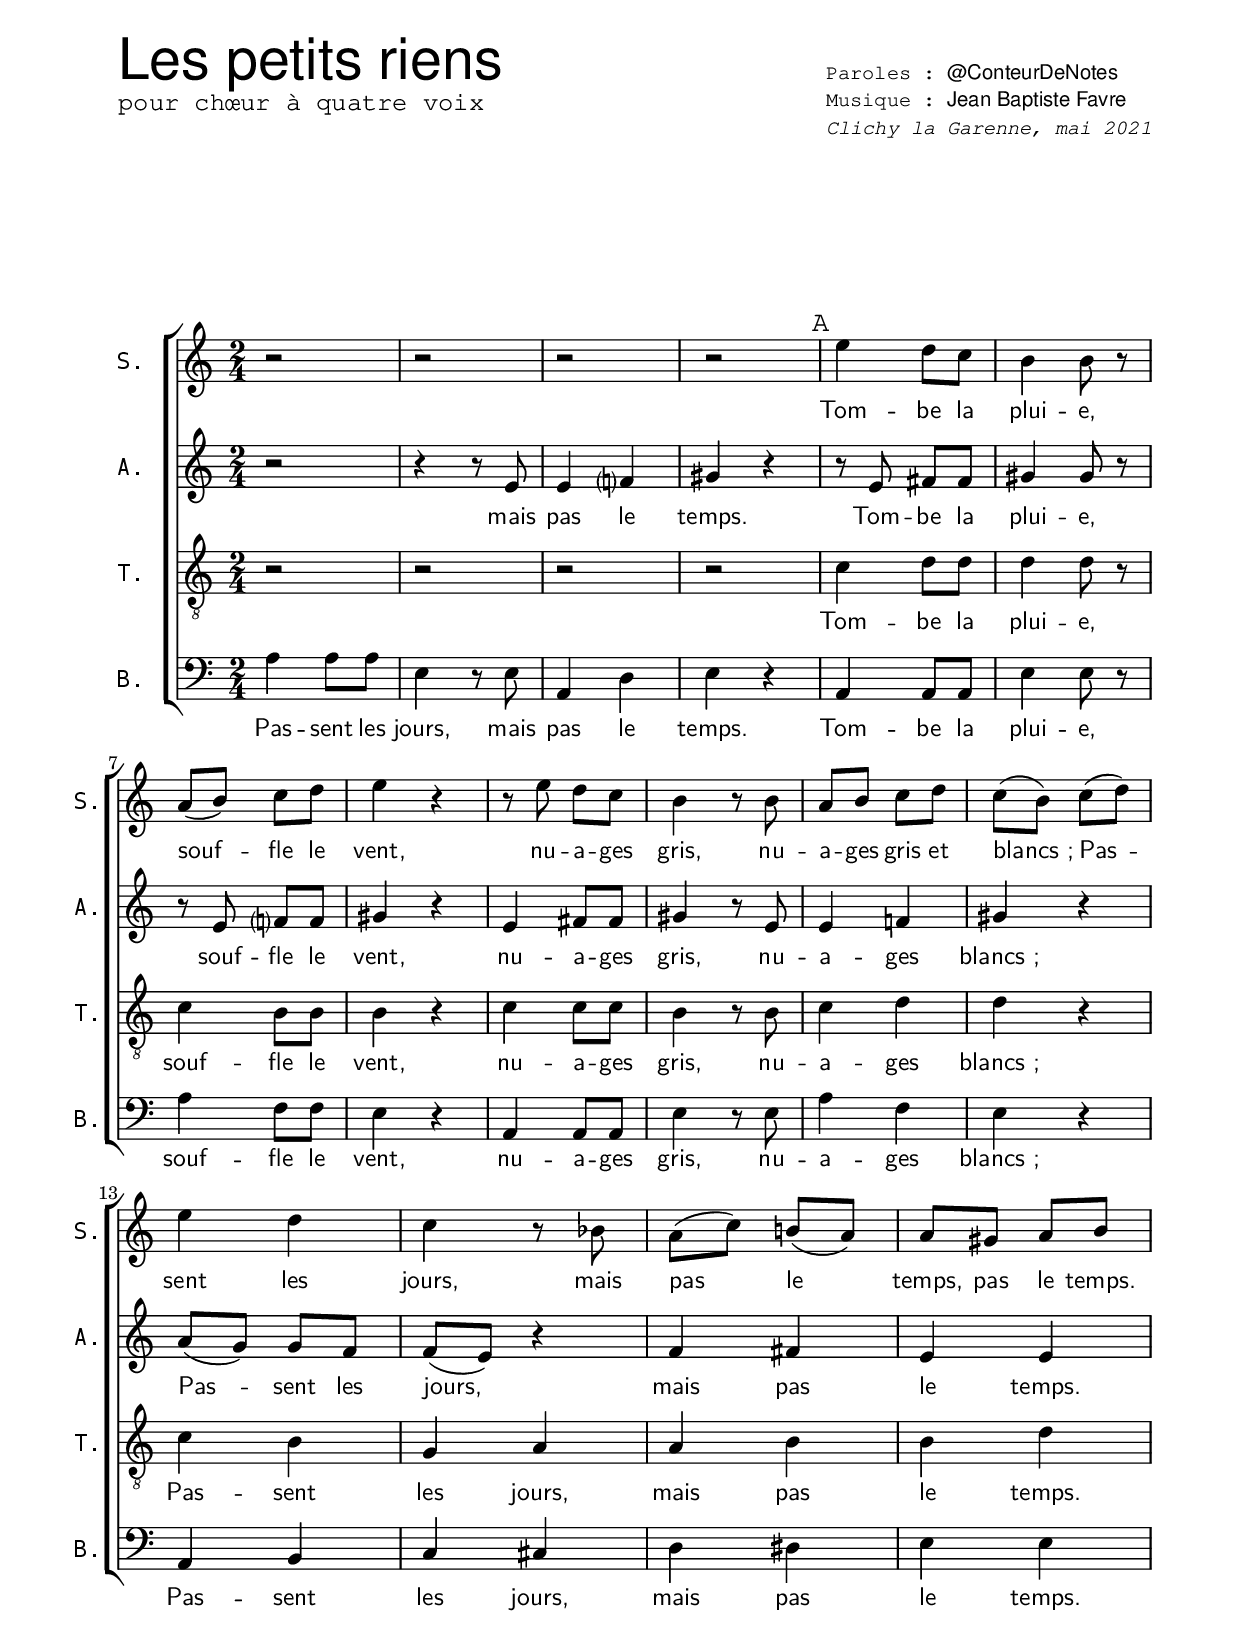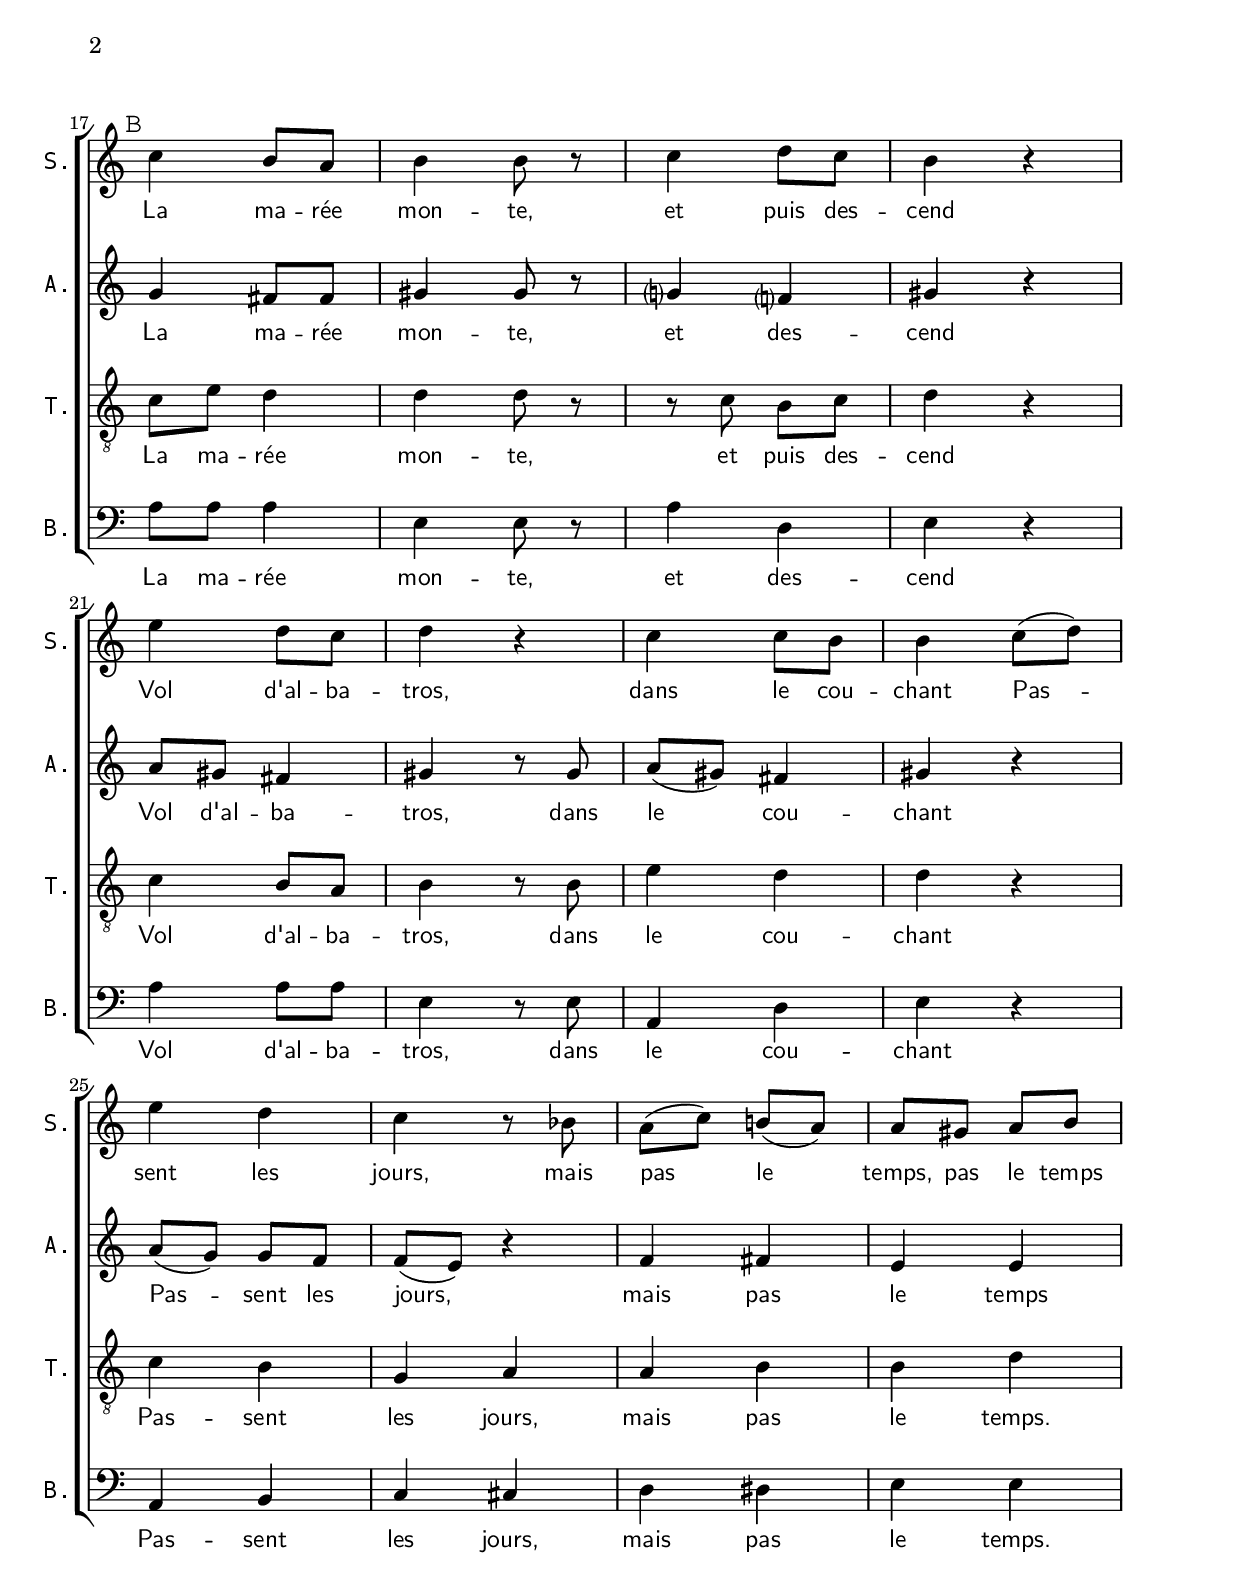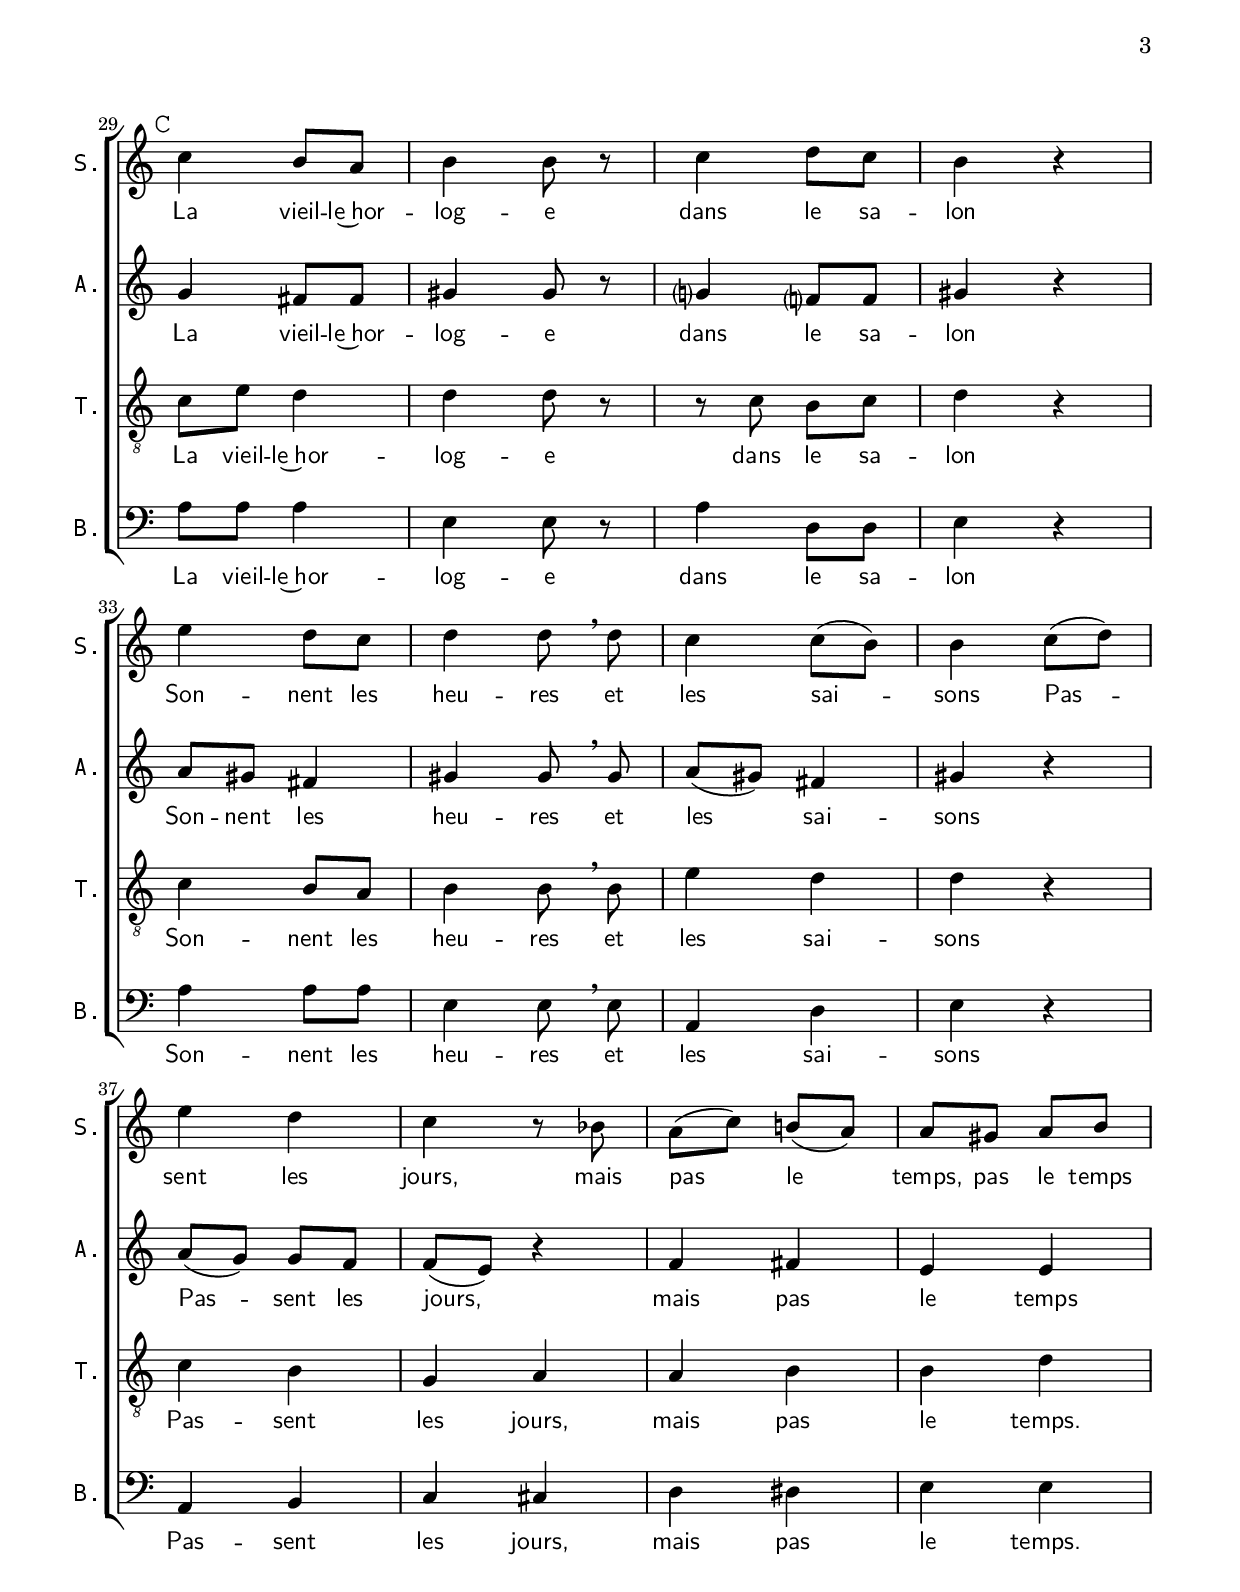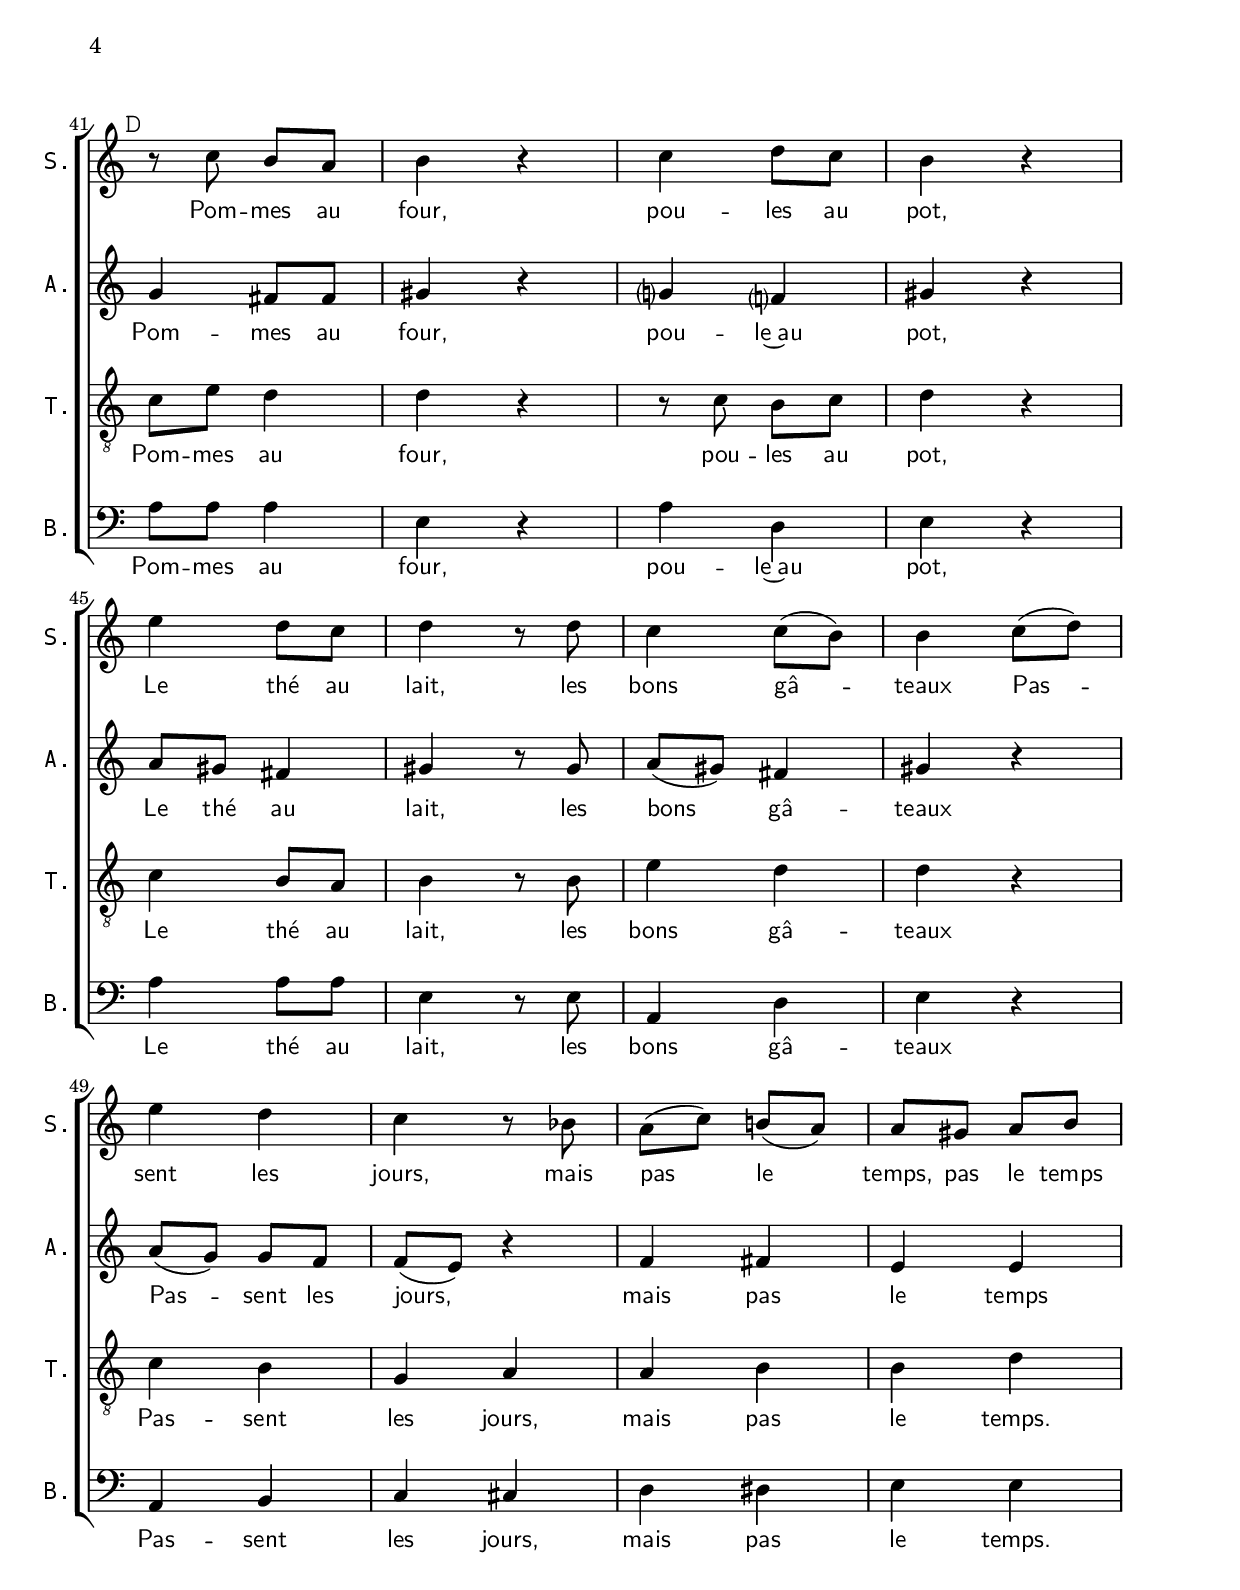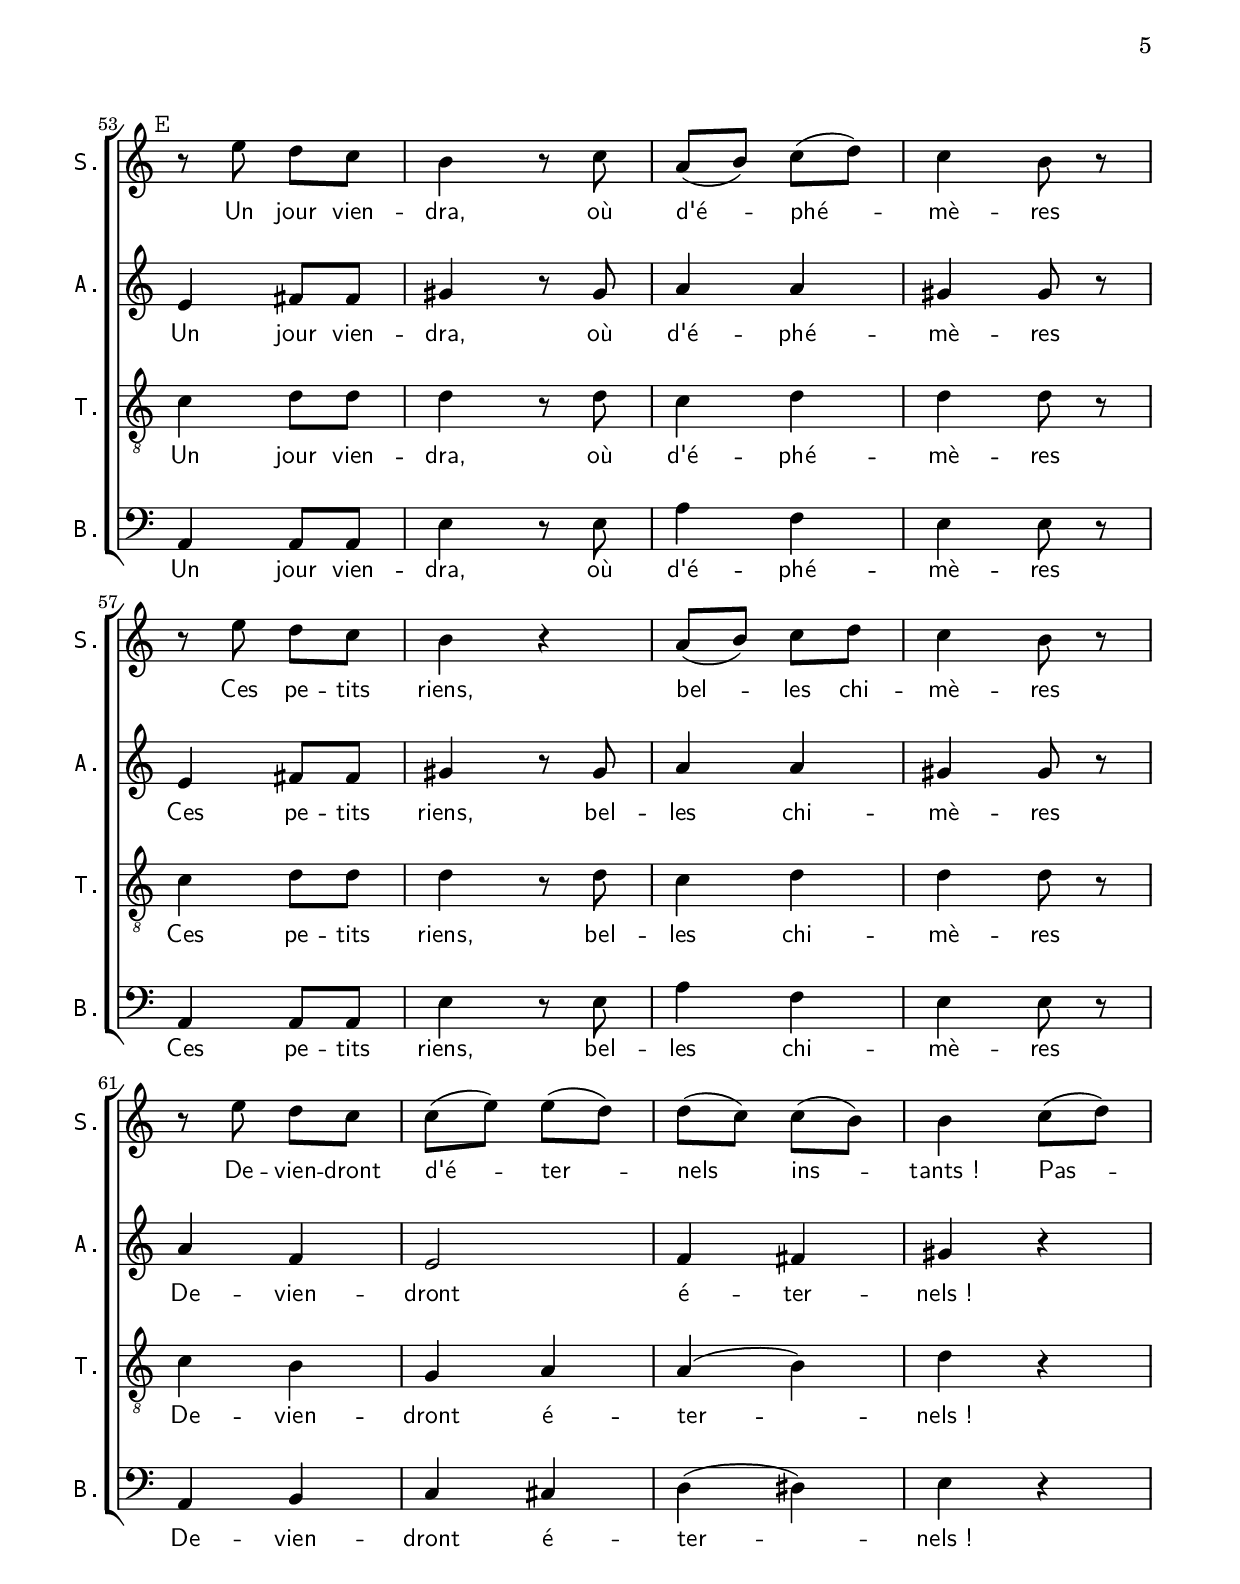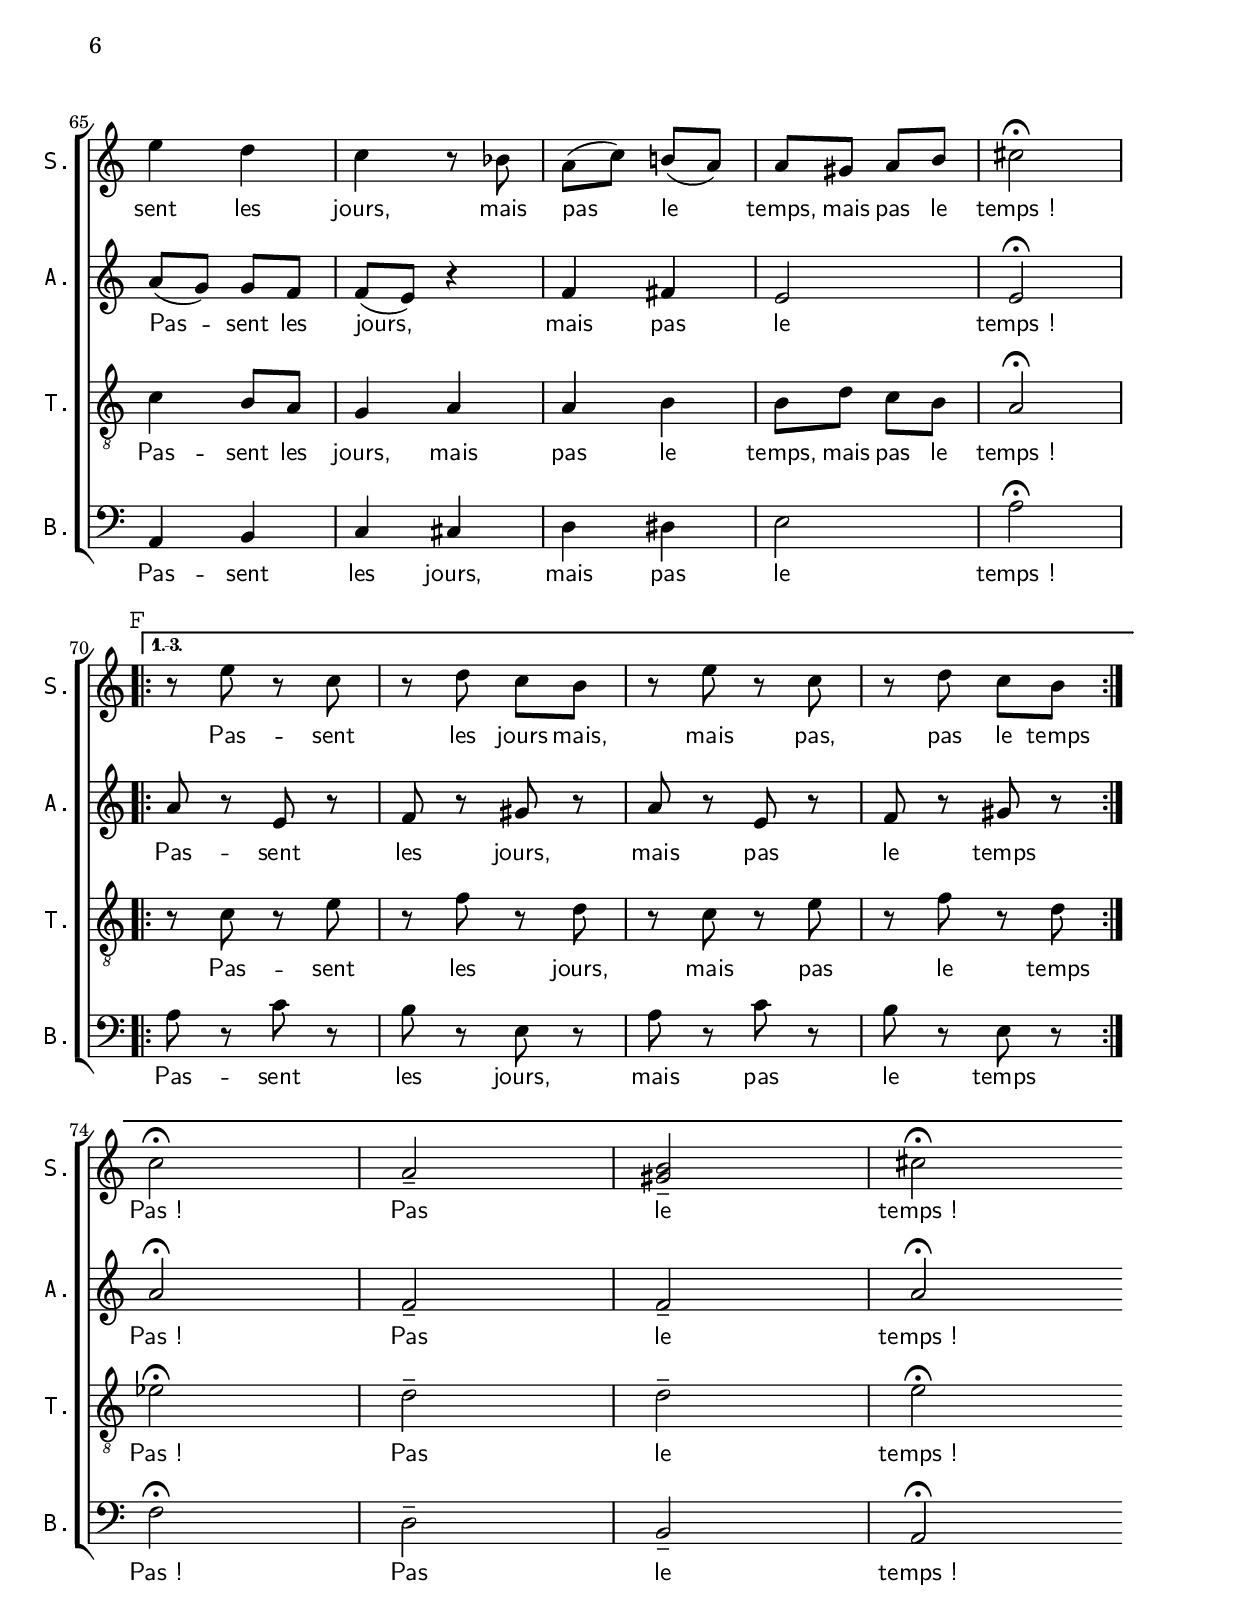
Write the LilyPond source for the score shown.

\version "2.22.0"
\language "english"
\include "libs/commonFunctions.ily"

headers = \header {
  title = "Les petits riens"
  composer = "Jean Baptiste Favre"
  poet = "@ConteurDeNotes"
  opus = "Op. 3"
  dedication = \markup { \italic "Clichy la Garenne, mai 2021" }
  subtitle = "pour chœur à quatre voix"
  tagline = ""
  date = "Clichy la Garenne, avril 2021"
}

% Fragments

% Paroles
intro_un = \lyricmode {
  Pas -- sent les jours,
}
intro_deux = \lyricmode {
  Pas -- sent les jours, mais pas le temps.
}
refrain_un = {\intro_un \intro_deux}
refrain_deux = \lyricmode {
  Pas -- sent les, les jours mais, mais pas le, pas le temps.
}
refrain_trois = \lyricmode {
  Pas -- sent les jours mais, mais pas le temps.
}
strophe_un = \lyricmode {
  Tom -- be la pluie, souf -- fle le vent,
  nu -- a -- ges gris, nu -- a -- ges "blancs ;"
}
strophe_un_alternate = \lyricmode {
  Tom -- be la la plui -- e, souf -- fle le vent,
  nu -- a -- ges gris, nu -- a -- ges "blancs ;"
}
strophe_deux = \lyricmode {
  La ma -- rée monte, et puis des -- cend,
  Vol d'al -- ba -- tros, dans le cou -- "chant ;"
}
strophe_trois = \lyricmode {
  La vieil -- le~hor -- loge dans le sa -- lon,
  Son -- ne les heures et les sai -- sons;
}
strophe_quatre = \lyricmode {
  Pom -- mes au four, pou -- les au pot,
  Le thé au lait, les bons gâ -- teaux;
}
strophe_conclusion_soliste = \lyricmode {
  Un jour vien -- dra où, d'é -- phé -- mères,
  ces pe -- tits riens, bel -- les chi -- mères,
  De -- vien -- dront d'é -- ter -- nels ins -- tants;
}
strophe_conclusion_accompagnement = \lyricmode {
  d'é -- ter -- nels ins -- tants
}

% Refrain
refrain_Sopranes = { e4 d8 d e4 r8 e8
                     d4. c8 b4 r4 }
refrain_Altos    = { r8 e8 g f r8 e8 a g
                     r8 fs8 b a r8 a8 fs gs }
refrain_Tenors   = { c4 b8 a g4 r8 c8
                     a4 fs gs r4 }
refrain_Basses   = { a4 b8 b c4 r8 c8
                     d4 d e4 r4 }

refrain_Sopranes = { e4 d c r8 bf8
                     a8 (c) b! (a) a gs a b
                     }
refrain_Altos    = { a8 (g) g8 f f (e) r4
                     f4 fs e e
                     }
refrain_Tenors   = { c4 b g a
                     a b b d
                     }
refrain_Basses   = { a4 b c4 cs
                     d4 ds e e
                     }

% Lettre A
lettre_A_Intro_Sopranes = { r2 r r r }
lettre_A_Intro_Altos    = { r2 r4 r8 e8 e4 f? gs4 r4 }
lettre_A_Intro_Tenors   = { r2 r r r }
lettre_A_Intro_Basses   = { a4 a8 a e4 r8 e8 a,4 d e r4 }

lettre_A_Couplet_Sopranes = { e4 d8 c b4 b8 r8
                              a8 (b) c8 d e4 r4
                              r8 e8 d c b4 r8 b8
                              a8 b c d c8 (b) c (d)
                              }
lettre_A_Couplet_Altos    = { r8 e8 fs fs gs4 gs8 r
                              r8 e8 f? f gs4 r4
                              e4 fs8 fs gs4 r8 e8
                              e4 f! gs r4
                              }
lettre_A_Couplet_Tenors   = { c4 d8 d d4 d8 r8
                              c4 b8 b b4 r4
                              c4 c8 c b4 r8 b
                              c4 d d r
                              }
lettre_A_Couplet_Basses   = { a,4 a8 a e'4 e8 r8
                              a4 f8 f e4 r4
                              a,4 a8 a e'4 r8 e8
                              a4 f e r4
                              }

% Lettre B
lettre_B_Intro_Sopranes = { r2 r4 r8 e8
                            a4 b b r4
                            }
lettre_B_Intro_Altos    = { r2 r4 r8 e8
                            e4 fs gs r4
                            }
lettre_B_Intro_Tenors   = { a4 a8 a e'4 r8 e8
                            c8 (d) d4 d r4
                            }
lettre_B_Intro_Basses   = { a4 a8 a e4 r8
                            e8 a,4 d e r4
                            }

lettre_B_Couplet_Sopranes = { c4 b8 a b4 b8 r8
                              c4 d8 c b4 r4
                              e4 d8 c d4 r4
                              c4 c8 b b4 c8 (d)
                              }
lettre_B_Couplet_Altos = { g4 fs8 fs gs4 gs8 r8
                           g?4 f? gs r
                           a8 gs fs4 gs r8 gs
                           a8 (gs) fs4 gs r
                           }
lettre_B_Couplet_Tenors = { c8 e d4 d d8 r8
                            r8 c b c d4 r
                            c4 b8 a b4 r8 b8
                            e4 d d4 r
                           }
lettre_B_Couplet_Basses = { a8 a a4 e e8 r8
                            a4 d, e r
                            a4 a8 a e4 r8 e
                            a,4 d e4 r
                           }

% Lettre C
lettre_C_Intro_Sopranes = { a4 a8 a e'4 r8 e8 c8 (d) d (c) b4 r4 }
lettre_C_Intro_Altos    = { r2 r4 r8 e8 e4 fs gs r4 }
lettre_C_Intro_Tenors   = { r2 r r r }
lettre_C_Intro_Basses   = { a4 a8 a e4 r8 e8 a,4 d e r4 }

lettre_C_Couplet_Sopranes = { c4 b8 a b4 b8 r8
                              c4 d8 c b4 r4
                              e4 d8 c d4 d8 \breathe d
                              c4 c8 (b) b4 c8 (d)
                              }
lettre_C_Couplet_Altos = { g4 fs8 fs gs4 gs8 r
                           g?4 f?8 f gs4 r
                           a8 gs fs4 gs gs8 \breathe gs
                           a8 (gs) fs4 gs r
                           }
lettre_C_Couplet_Tenors = { c8 e d4 d d8 r
                            r8 c b c d4 r
                            c4 b8 a b4 b8 \breathe b8
                            e4 d d4 r
                           }
lettre_C_Couplet_Basses = { a8 a a4 e e8 r
                            a4 d,8 d e4 r
                            a4 a8 a e4 e8 \breathe e
                            a,4 d e4 r
                           }

% Lettre D
lettre_D_Couplet_Sopranes = { r8 c8 b8 a b4 r4
                              c4 d8 c b4 r4
                              e4 d8 c d4 r8 d8
                              c4 c8 (b) b4 c8 (d)
                              }
lettre_D_Couplet_Altos = { g4 fs8 fs gs4 r
                           g?4 f? gs r
                           a8 gs fs4 gs r8 gs
                           a8 (gs) fs4 gs r
                           }
lettre_D_Couplet_Tenors = { c8 e d4 d r
                            r8 c b c d4 r
                            c4 b8 a b4 r8 b8
                            e4 d d4 r
                           }
lettre_D_Couplet_Basses = { a8 a a4 e r
                            a4 d, e r
                            a4 a8 a e4 r8 e
                            a,4 d e4 r
                           }

% Lettre E
lettre_E_Couplet_Sopranes = { r8 e8 d c b4 r8 c8
                              a8 (b) c8 (d) c4 b8 r8
                              r8 e8 d c b4 r4
                              a8 (b) c d c4 b8 r8
                              r8 e8 d c c (e) e (d) d (c) c (b) b4 c8 (d)
                              }
lettre_E_Couplet_Altos    = { e4 fs8 fs gs4 r8 gs8
                              a4 a gs4 gs8 r8
                              e4 fs8 fs gs4 r8 gs8
                              a4 a gs gs8 r8
                              a4 f e2 f4 fs gs r
                              }
lettre_E_Couplet_Tenors   = { c4 d8 d d4 r8 d
                              c4 d d d8 r8
                              c4 d8 d d4 r8 d
                              c4 d d d8 r8
                              c4 b g a a (b) d r
                              }
lettre_E_Couplet_Basses   = { a,4 a8 a e'4 r8 e8
                              a4 f4 e4 e8 r8
                              a,4 a8 a e'4 r8 e8
                              a4 f e e8 r
                              a,4 b c cs d (ds) e4 r4
                              }

% Lettre F
lettre_F_Sopranes = { r8 e r c r d c b }
lettre_F_Altos    = { a8 r e r f r gs r }
lettre_F_Tenors   = { r8 c r e r f r d }
lettre_F_Basses   = { a8 r c r b r e, r }

lettre_F_Final_Sopranes = { c2 \fermata a2-- <gs b>-- cs \fermata }
lettre_F_Final_Altos    = { a2 \fermata f2-- f-- a \fermata }
lettre_F_Final_Tenors   = { ef2 \fermata d2-- d2-- e2 \fermata }
lettre_F_Final_Basses   = { f2 \fermata d2-- b-- a \fermata }

%%%%%%%%%%%%%%%%%%%%%%%%%%%%%%%%%%%
%%%%%     Draw partitions     %%%%%
%%%%%%%%%%%%%%%%%%%%%%%%%%%%%%%%%%%
AllScoreLayout = \layout {
      ragged-last = ##f
      \context {
          \Staff
          \RemoveEmptyStaves
          \override NoteHead #'style = #'altdefault
          \override InstrumentName #'font-name = #"Monospace Regular"
      }
      \context {
          \PianoStaff
          \RemoveEmptyStaves
          \override NoteHead #'style = #'altdefault
          \override InstrumentName #'font-name = #"Monospace Regular"
      }
      \context {
          \ChoirStaff
          \RemoveEmptyStaves
          \override NoteHead #'style = #'altdefault
          \override InstrumentName #'font-name = #"Monospace Regular"
      }
      \override LyricText #'font-name = #"Latin Modern Sans"
      \override Score.RehearsalMark.font-family = #'typewriter
  }

#(define absolute-volume-alist '())
#(set! absolute-volume-alist
      (append
       '(
         ("ff" . 0.8)
         ("f" . 0.80)
         ("mf" . 0.65)
         ("mp" . 0.50)
         ("p" . 0.35)
         ("pp" . 0.20)
         )
       absolute-volume-alist))
#(define-markup-command (arrow-at-angle layout props angle-deg length fill)
   (number? number? boolean?)
   (let* (
          ;; PI-OVER-180 and degrees->radians are taken from flag-styles.scm
          (PI-OVER-180 (/ (atan 1 1) 45))
          (degrees->radians (lambda (degrees) (* degrees PI-OVER-180)))
          (angle-rad (degrees->radians angle-deg))
          (target-x (* length (cos angle-rad)))
          (target-y (* length (sin angle-rad))))
     (interpret-markup layout props
                       (markup
                        #:translate (cons (/ target-x 2) (/ target-y 2))
                        #:rotate angle-deg
                        #:translate (cons (/ length -2) 0)
                        #:concat (#:draw-line (cons length 0)
                                              #:arrow-head X RIGHT fill)))))

splitStaffBarLineMarkup = \markup \with-dimensions #'(0 . 0) #'(0 . 0) {
  \combine
    \arrow-at-angle #45 #(sqrt 8) ##f
    \arrow-at-angle #-45 #(sqrt 8) ##f
}

splitStaffBarLine = {
  \once \override Staff.BarLine.stencil =
    #(lambda (grob)
       (ly:stencil-combine-at-edge
        (ly:bar-line::print grob)
        X RIGHT
        (grob-interpret-markup grob splitStaffBarLineMarkup)
        0))
  \break
}

\paper {
  top-margin = 1\cm
  bottom-margin = 1\cm
  left-margin = 1\cm
  right-margin = 1\cm
  indent = 1\cm
  % Plan for recto-verso printing with inner margin
  two-sided = ##t
  inner-margin =  2\cm
  outer-margin = 1.5\cm

  oddFooterMarkup = {}
  #(include-special-characters)

  markup-system-spacing = #'((basic-distance . 30)
     (minimum-distance . 30)
     (padding . 5)
     (stretchability . 5))
  top-markup-spacing = #'((basic-distance . 3)
     (minimum-distance . 3)
     (padding . 3)
     (stretchability . 3))
  top-system-spacing = #'((basic-distance . 6)
     (minimum-distance . 6)
     (padding . 6)
     (stretchability . 5))
  system-system-spacing = #'((basic-distance . 3)
     (minimum-distance . 3)
     (padding . 3)
     (stretchability . 3))
  scoreTitleMarkup = \markup \columns {
    \fill-line {
        \column {
          \line {
            \left-column {
              \fontsize #8 \sans \fromproperty #'header:title
              \fontsize #1 \typewriter \fromproperty #'header:subtitle
            }
          }
        }
        \column {
          \line {
            \fontsize #-1
            \left-column {
              \line { \concat { \typewriter "Paroles&nbsp;:&nbsp;" \sans \fromproperty #'header:poet \bold " " } }
              \line { \concat { \typewriter "Musique&nbsp;:&nbsp;" \sans \fromproperty #'header:composer \bold " " } }
              \typewriter \italic \fromproperty #'header:dedication
            }
          }
        }
      }
  }
  oddFooterMarkup = {}
}

removeTags = #'(school)
keepTags   = #'(visuel notvideo)

% Controls Midi dynamics inclusion
% Used with \keepWithTag
% FiguredBass will be displayed if midiTag is set to "midi"
midiTag = "midi"
midiInstrumentName = "acoustic grand"

global = { \key a \minor \time 2/4 }

rightOne = {
  \global
  \relative c'' \lettre_A_Intro_Sopranes
  % Lettre A
  \relative c'' \lettre_A_Couplet_Sopranes
  \relative c'' { e4 d c r8 bf8
                  a8 (c) b! (a) a gs a b }
  % Lettre B
  \relative c'' \lettre_B_Couplet_Sopranes
  \relative c'' \refrain_Sopranes
  % Lettre C
  \relative c'' \lettre_C_Couplet_Sopranes
  \relative c'' \refrain_Sopranes
  % Lettre D
  \relative c'' \lettre_D_Couplet_Sopranes
  \relative c'' \refrain_Sopranes
  % Lettre E
  \relative c'' \lettre_E_Couplet_Sopranes
  \relative c'' { e4 d c r8 bf8
                  a8 (c) b! (a) a gs a b cs2 \fermata
                  }
  % Lettre F
  \relative c'' \repeat unfold 2 \lettre_F_Sopranes
  \relative c'' \lettre_F_Final_Sopranes
}
rightOneDynamics = {
  s2*4
  % Lettre A
  \mark "A"
  s2*2 \break
  s2*6 \break
  s2*4 \break
  % Lettre B
  \mark "B"
  s2*4 \break
  s2*4 \break
  s2*4 \break
  % Lettre C
  \mark "C"
  s2*4 \break
  s2*4 \break
  s2*4 \break
  % Lettre D
  \mark "D"
  s2*4 \break
  s2*4 \break
  s2*4 \break
  % Lettre E
  \mark "E"
  s2*4 \break
  s2*4 \break
  s2*4 \break
  s2*5 \break
  % Lettre F
  \mark "F"
  \set Score.repeatCommands = #(list(list 'volta "1.-3.") 'start-repeat)
  \override TextSpanner.bound-details.left.text = \markup { \upright "acc." }
  s8\startTextSpan s4. s2 s2 s4. s8\stopTextSpan \bar ":|."
  \break
  s2*4
  \set Score.repeatCommands = #'((volta #f))
  \bar ".|"
}
rightOneLyrics = \lyricmode {
  % Lettre A
  Tom -- be la plui -- e, souf -- fle le vent,
  nu -- a -- ges gris, nu -- a -- ges gris et blancs&nbsp;;
  Pas -- sent les jours, mais pas le temps, pas le temps.
  % Lettre B
  %mais pas le temps.
  La ma -- rée mon -- te, et puis des -- cend
  Vol d'al -- ba -- tros, dans le cou -- chant
  Pas -- sent les jours, mais pas le temps, pas le temps
  % Lettre C
  La vieil -- le~hor -- log -- e dans le sa -- lon
  Son -- nent les heu -- res et les sai -- sons
  Pas -- sent les jours, mais pas le temps, pas le temps
  % Lettre D
  Pom -- mes au four, pou -- les au pot,
  Le thé au lait, les bons gâ -- teaux
  Pas -- sent les jours, mais pas le temps, pas le temps
  % Lettre E
  Un jour vien -- dra, où d'é -- phé -- mè -- res
  Ces pe -- tits riens, bel -- les chi -- mè -- res
  De -- vien -- dront d'é -- ter -- nels ins -- tants&nbsp;!
  Pas -- sent les jours, mais pas le temps, mais pas le temps&nbsp;!
  % Lettre F
  Pas -- sent les jours mais, mais pas, pas le temps
  Pas&nbsp;! Pas le temps&nbsp;!
}

rightTwo = {
  \global
  \relative c' \lettre_A_Intro_Altos
  % Lettre A
  \relative c' \lettre_A_Couplet_Altos
  \relative c'' \refrain_Altos
  % Lettre B
  \relative c'' \lettre_B_Couplet_Altos
  \relative c'' \refrain_Altos
  % Lettre C
  \relative c'' \lettre_C_Couplet_Altos
  \relative c'' \refrain_Altos
  % Lettre D
  \relative c'' \lettre_D_Couplet_Altos
  \relative c'' \refrain_Altos
  % Lettre E
  \relative c' \lettre_E_Couplet_Altos
  \relative c'' { a8 (g) g8 f f (e) r4
                  f4 fs e2 e2 \fermata
                  }
  % Lettre F
  \relative c'' \repeat unfold 2 \lettre_F_Altos
  \relative c'' \lettre_F_Final_Altos
}
rightTwoDynamics = {
  s2*4
  % Lettre A
  s2*6
  s2*6
  % Lettre B
  s2*4
  s2*4
  s2*4
  % Lettre C
  s2*4
  s2*4
  s2*4
  % Lettre D
  s2*4
  s2*4
  s2*4
  % Lettre E
  s2*4
  s2*4
  s2*4
  s2*5
  % Lettre F
  \override TextSpanner.bound-details.left.text = \markup { \upright "acc." }
  s8\startTextSpan s4. s2 s2 s4. s8\stopTextSpan \bar ":|."
  s2*4
}
rightTwoLyrics = \lyricmode {
  mais pas le temps.
  % Lettre A
  Tom -- be la plui -- e, souf -- fle le vent,
  nu -- a -- ges gris, nu -- a -- ges blancs&nbsp;;
  Pas -- sent les jours, mais pas le temps.
  % Lettre B
  %mais pas le temps.
  La ma -- rée mon -- te, et des -- cend
  Vol d'al -- ba -- tros, dans le cou -- chant
  Pas -- sent les jours, mais pas le temps
  % Lettre C
  La vieil -- le~hor -- log -- e dans le sa -- lon
  Son -- nent les heu -- res et les sai -- sons
  Pas -- sent les jours, mais pas le temps
  % Lettre D
  Pom -- mes au four, pou -- le~au pot,
  Le thé au lait, les bons gâ -- teaux
  Pas -- sent les jours, mais pas le temps
  % Lettre E
  Un jour vien -- dra, où d'é -- phé -- mè -- res
  Ces pe -- tits riens, bel -- les chi -- mè -- res
  De -- vien -- dront é -- ter -- nels&nbsp;!
  Pas -- sent les jours, mais pas le temps&nbsp;!
  % Lettre F
  Pas -- sent les jours, mais pas le temps
  Pas&nbsp;! Pas le temps&nbsp;!
}

leftOne =  {
  \global
  \relative c' \lettre_A_Intro_Tenors
  % Lettre A
  \relative c' \lettre_A_Couplet_Tenors
  \relative c' \refrain_Tenors
  % Lettre B
  \relative c' \lettre_B_Couplet_Tenors
  \relative c' \refrain_Tenors
  % Lettre C
  \relative c' \lettre_C_Couplet_Tenors
  \relative c' \refrain_Tenors
  % Lettre D
  \relative c' \lettre_D_Couplet_Tenors
  \relative c' \refrain_Tenors
  % Lettre E
  \relative c' \lettre_E_Couplet_Tenors
  \relative c' { c4 b8 a g4 a
                 a b b8 d c b a2 \fermata
                 }
  % Lettre F
  \relative c' \repeat unfold 2 \lettre_F_Tenors
  \relative c' \lettre_F_Final_Tenors
}
leftOneDynamics = {
  s2*4
  % Lettre A
  s2*6
  s2*6
  % Lettre B
  s2*4
  s2*4
  s2*4
  % Lettre C
  s2*4
  s2*4
  s2*4
  % Lettre D
  s2*4
  s2*4
  s2*4
  % Lettre E
  s2*4
  s2*4
  s2*4
  s2*5
  % Lettre F
  \override TextSpanner.bound-details.left.text = \markup { \upright "acc." }
  s8\startTextSpan s4. s2 s2 s4. s8\stopTextSpan \bar ":|."
  s2*4
}
leftOneLyrics = \lyricmode {
  % Lettre A
  Tom -- be la plui -- e, souf -- fle le vent,
  nu -- a -- ges gris, nu -- a -- ges blancs&nbsp;;
  Pas -- sent les jours, mais pas le temps.
  % Lettre B
  %Pas -- sent les jours, mais pas le temps.
  La ma -- rée mon -- te, et puis des -- cend
  Vol d'al -- ba -- tros, dans le cou -- chant
  Pas -- sent les jours, mais pas le temps.
  % Lettre C
  La vieil -- le~hor -- log -- e dans le sa -- lon
  Son -- nent les heu -- res et les sai -- sons
  Pas -- sent les jours, mais pas le temps.
  % Lettre D
  Pom -- mes au four, pou -- les au pot,
  Le thé au lait, les bons gâ -- teaux
  Pas -- sent les jours, mais pas le temps.
  % Lettre E
  Un jour vien -- dra, où d'é -- phé -- mè -- res
  Ces pe -- tits riens, bel -- les chi -- mè -- res
  De -- vien -- dront é -- ter -- nels&nbsp;!
  Pas -- sent les jours, mais pas le temps, mais pas le temps&nbsp;!
  % Lettre F
  Pas -- sent les jours, mais pas le temps
  Pas&nbsp;! Pas le temps&nbsp;!
  }

leftTwo = {
  \global
  \relative f \lettre_A_Intro_Basses
  % Lettre A
  \relative f \lettre_A_Couplet_Basses
  \relative c \refrain_Basses
  % Lettre B
  \relative f \lettre_B_Couplet_Basses
  \relative c \refrain_Basses
  % Lettre C
  \relative f \lettre_C_Couplet_Basses
  \relative c \refrain_Basses
  % Lettre D
  \relative f \lettre_D_Couplet_Basses
  \relative c \refrain_Basses
  % Lettre E
  \relative f \lettre_E_Couplet_Basses
  \relative c { a4 b c4 cs
                d4 ds e2 a2 \fermata
                }
  %{<<
    {
      \set Staff.InstrumentName = #"Baryton"
      \set Staff.shortInstrumentName = #"Bar."
      \relative f { r2 r2 r2 r2 }
      \conclusion_Soliste
    }
    \new Staff \with { instrumentName = "Basses" shortInstrumentName = "B." }
    << \once \omit Staff.TimeSignature
      \new Voice = "basses2" { \clef bass \global \voiceTwo \couplet_Deux_Basses \conclusion_Basses }
      \new Lyrics = "basses2" { \lyricsto "basses2" { \refrain \refrain \strophe_conclusion_accompagnement } }
    >>
  >> \oneVoice
  \set Staff.InstrumentName = #"Basses"
  \set Staff.shortInstrumentName = #"B."
  \refrain_Trois_Basse \break
  %}
  % Lettre F
  \relative f \repeat unfold 2 \lettre_F_Basses \bar ":|."
  \relative f \lettre_F_Final_Basses
}
leftTwoDynamics = {
  s2*4
  % Lettre A
  s2*6
  s2*6
  % Lettre B
  s2*4
  s2*4
  s2*4
  % Lettre C
  s2*4
  s2*4
  s2*4
  % Lettre D
  s2*4
  s2*4
  s2*4
  % Lettre E
  s2*4
  s2*4
  s2*4
  s2*5
  % Lettre F
  \override TextSpanner.bound-details.left.text = \markup { \upright "acc." }
  s8\startTextSpan s4. s2 s2 s4. s8\stopTextSpan \bar ":|."
  s2*4
}
leftTwoLyrics = \lyricmode {
  Pas -- sent les jours, mais pas le temps.
  % Lettre A
  Tom -- be la plui -- e, souf -- fle le vent,
  nu -- a -- ges gris, nu -- a -- ges blancs&nbsp;;
  Pas -- sent les jours, mais pas le temps.
  % Lettre B
  %Pas -- sent les jours, mais pas le temps.
  La ma -- rée mon -- te, et des -- cend
  Vol d'al -- ba -- tros, dans le cou -- chant
  Pas -- sent les jours, mais pas le temps.
  % Lettre C
  La vieil -- le~hor -- log -- e dans le sa -- lon
  Son -- nent les heu -- res et les sai -- sons
  Pas -- sent les jours, mais pas le temps.
  % Lettre D
  Pom -- mes au four, pou -- le~au pot,
  Le thé au lait, les bons gâ -- teaux
  Pas -- sent les jours, mais pas le temps.
  % Lettre E
  Un jour vien -- dra, où d'é -- phé -- mè -- res
  Ces pe -- tits riens, bel -- les chi -- mè -- res
  De -- vien -- dront é -- ter -- nels&nbsp;!
  Pas -- sent les jours, mais pas le temps&nbsp;!
  % Lettre F
  Pas -- sent les jours, mais pas le temps
  Pas&nbsp;! Pas le temps&nbsp;!
  }

choirStaff = \new ChoirStaff
  <<
    \new Dynamics = "rightOneDynamics" { \rightOneDynamics }
    \new Staff = "rightOne" \with { midiInstrument = "acoustic grand"
                                    instrumentName = "S."
                                    shortInstrumentName = "S." }
                                    <<
                                      \new Voice = "rightOneVoice" { \clef treble \rightOne }
                                      \new Lyrics = "rightOneLyrics" { \lyricsto "rightOneVoice" { \rightOneLyrics } }
                                      \tag #'midi' \new Voice = "righOneDynamics" { \rightOneDynamics }
                                    >>
    \new Dynamics = "rightTwoDynamics" { \rightTwoDynamics }
    \new Staff = "rightTwo" \with { midiInstrument = "acoustic grand"
                                    instrumentName = "A."
                                    shortInstrumentName = "A." }
                                    <<
                                      \new Voice = "rightTwoVoice" { \clef treble \rightTwo }
                                      \new Lyrics = "rightTwoLyrics" { \lyricsto "rightTwoVoice" { \rightTwoLyrics } }
                                      \tag #'midi' \new Voice = "righTwoDynamics" { \rightTwoDynamics }
                                    >>
    \new Dynamics = "leftOneDynamics" { \leftOneDynamics }
    \new Staff = "leftOne" \with { midiInstrument = "acoustic grand"
                                   instrumentName = "T."
                                   shortInstrumentName = "T." }
                                   <<
                                     \new Voice = "leftOneVoice" { \clef "treble_8" \leftOne }
                                     \new Lyrics = "leftOneLyrics" { \lyricsto "leftOneVoice" { \leftOneLyrics } }
                                     \tag #'midi' \new Voice = "leftOneDynamics" { \leftOneDynamics }
                                   >>
    \new Dynamics = "leftTwoDynamics" { \dynamicUp \leftTwoDynamics }
    \new Staff = "leftTwo" \with { midiInstrument = "acoustic grand"
                                   instrumentName = "B."
                                   shortInstrumentName = "B." }
                                   <<
                                     \new Voice = "leftTwoVoice" { \clef bass \leftTwo }
                                     \new Lyrics = "leftTwoLyrics" { \lyricsto "leftTwoVoice" { \leftTwoLyrics } }
                                     \tag #'midi' \new Voice = "leftTwoDynamics" { \leftTwoDynamics }
                                   >>
  >>

\score {
  \removeWithTag \removeTags \keepWithTag visuel \choirStaff
  \headers
  \AllScoreLayout
}

\score {
  \removeWithTag \removeTags \keepWithTag midi \choirStaff
  \midi {
    \context {
      \Staff
      \remove "Staff_performer"
    }
    \context {
      \Voice
      \consists "Staff_performer"
    }
  }
}